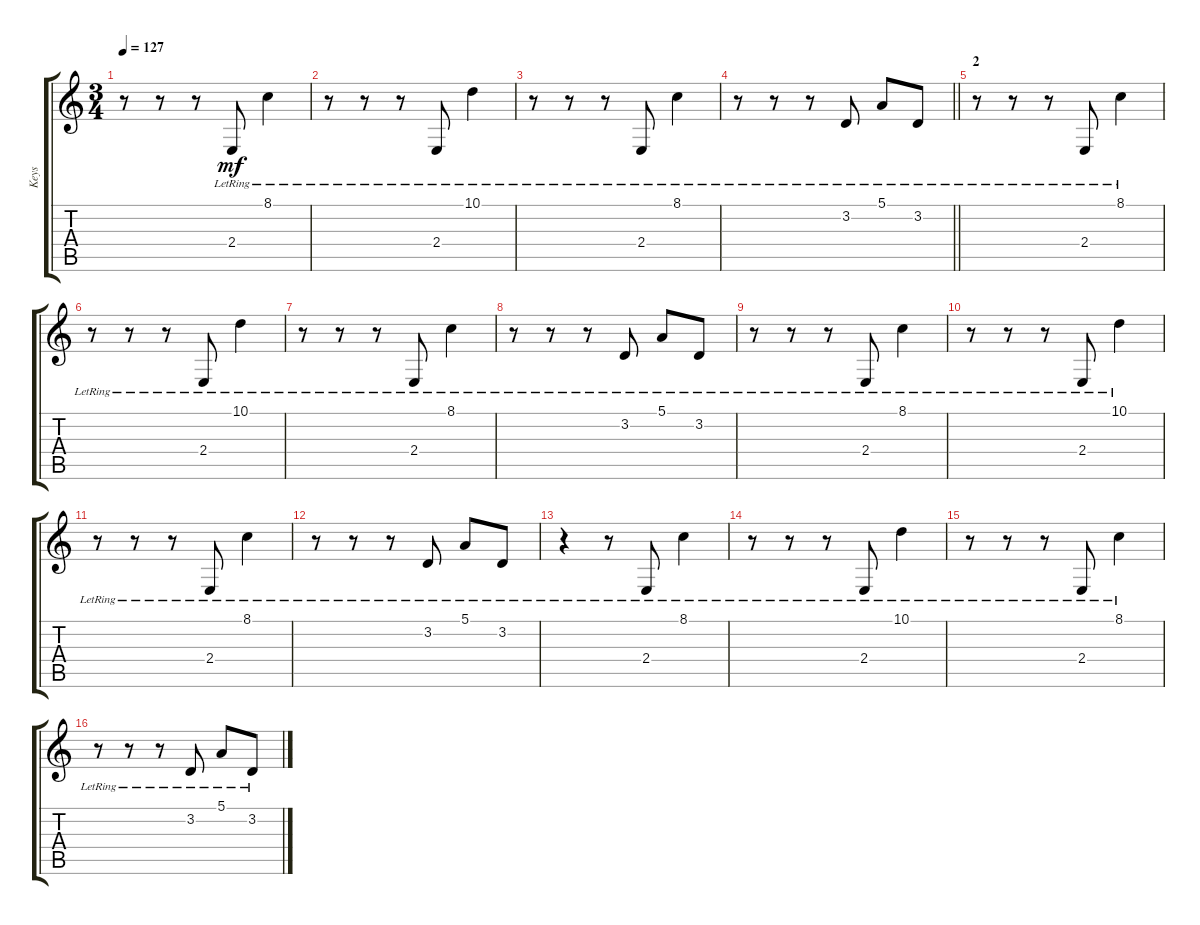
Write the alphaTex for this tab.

\track ("Keys" "Keys") {instrument acousticgrandpiano}
\staff {score tabs}
\tuning (E4 B3 G3 D3 A2 E2) {hide}
\ts (3 4)
\tempo 127
\clef g2
\ks c
r.8{dy mf} r.8 r.8 2.4{lr}.8 8.1{lr}.4 |
r.8 r.8 r.8 2.4{lr}.8 10.1{lr}.4 |
r.8 r.8 r.8 2.4{lr}.8 8.1{lr}.4 |
\barLineRight lightlight
r.8 r.8 r.8 3.2{lr}.8 5.1{lr}.8 3.2{lr}.8 |
\section ("" "2")
r.8 r.8 r.8 2.4{lr}.8 8.1{lr}.4 |
r.8 r.8 r.8 2.4{lr}.8 10.1{lr}.4 |
r.8 r.8 r.8 2.4{lr}.8 8.1{lr}.4 |
r.8 r.8 r.8 3.2{lr}.8 5.1{lr}.8 3.2{lr}.8 |
r.8 r.8 r.8 2.4{lr}.8 8.1{lr}.4 |
r.8 r.8 r.8 2.4{lr}.8 10.1{lr}.4 |
r.8 r.8 r.8 2.4{lr}.8 8.1{lr}.4 |
r.8 r.8 r.8 3.2{lr}.8 5.1{lr}.8 3.2{lr}.8 |
r.4 r.8 2.4{lr}.8 8.1{lr}.4 |
r.8 r.8 r.8 2.4{lr}.8 10.1{lr}.4 |
r.8 r.8 r.8 2.4{lr}.8 8.1{lr}.4 |
r.8 r.8 r.8 3.2{lr}.8 5.1{lr}.8 3.2{lr}.8
